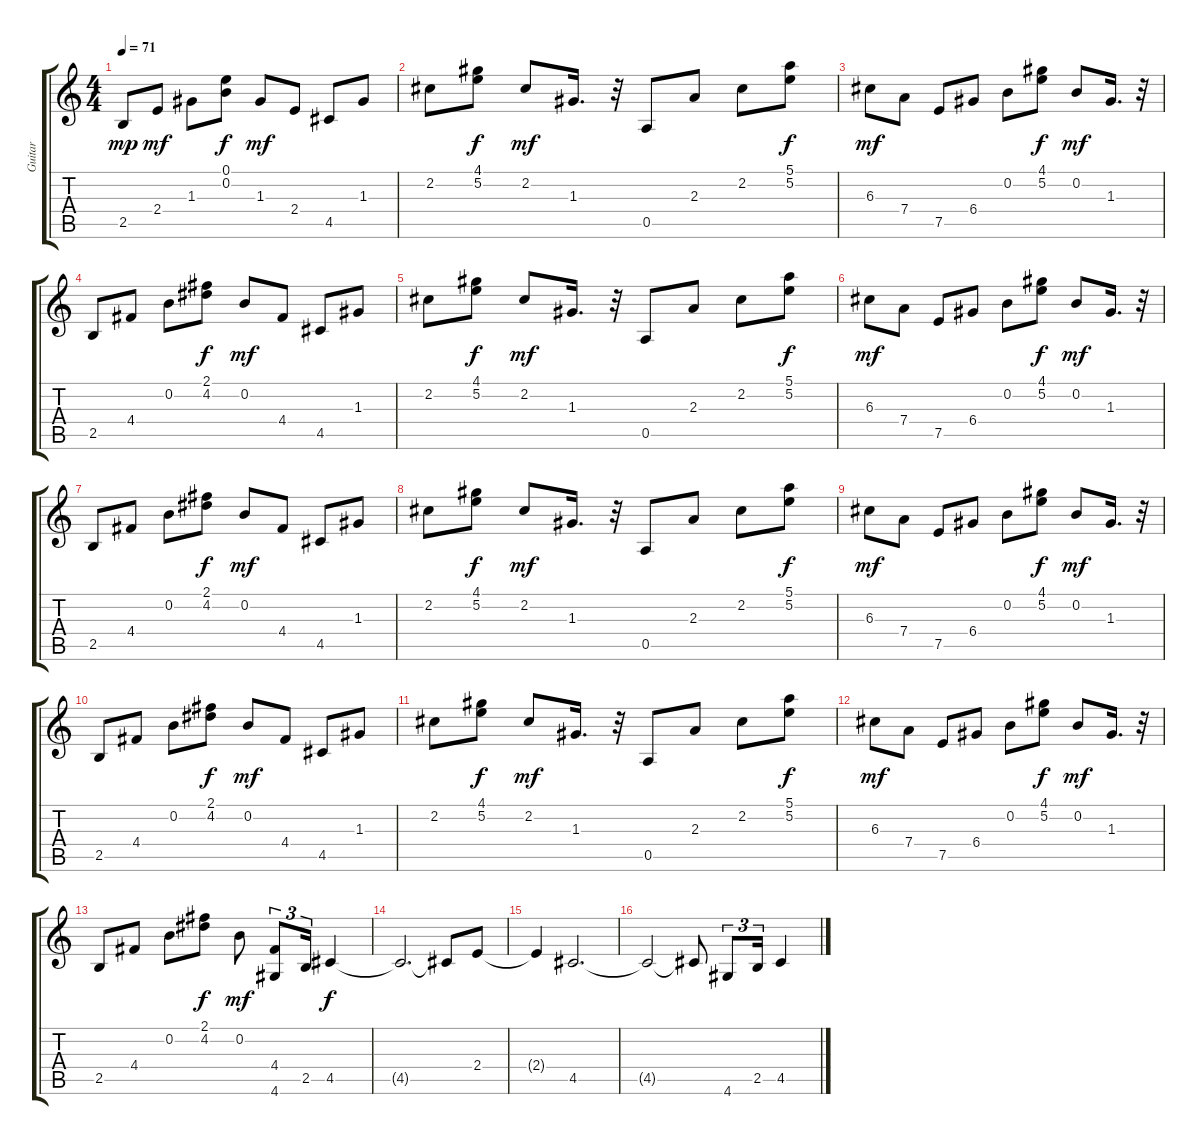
\track ("Guitar" "Guitar") {instrument electricguitarmuted}
\staff {score tabs}
\tuning (E4 B3 G3 D3 A2 E2) {hide}
\ts (4 4)
\tempo 71
\clef g2
\ks c
2.5.8{dy mp} 2.4.8{dy mf} 1.3.8 (0.1 0.2).8{dy f} 1.3.8{dy mf} 2.4.8 4.5.8 1.3.8 |
2.2.8 (4.1 5.2).8{dy f} 2.2.8{dy mf} 1.3.16{d} r.32 0.5.8 2.3.8 2.2.8 (5.1 5.2).8{dy f} |
6.3.8{dy mf} 7.4.8 7.5.8 6.4.8 0.2.8 (4.1 5.2).8{dy f} 0.2.8{dy mf} 1.3.16{d} r.32 |
2.5.8 4.4.8 0.2.8 (2.1 4.2).8{dy f} 0.2.8{dy mf} 4.4.8 4.5.8 1.3.8 |
2.2.8 (4.1 5.2).8{dy f} 2.2.8{dy mf} 1.3.16{d} r.32 0.5.8 2.3.8 2.2.8 (5.1 5.2).8{dy f} |
6.3.8{dy mf} 7.4.8 7.5.8 6.4.8 0.2.8 (4.1 5.2).8{dy f} 0.2.8{dy mf} 1.3.16{d} r.32 |
2.5.8 4.4.8 0.2.8 (2.1 4.2).8{dy f} 0.2.8{dy mf} 4.4.8 4.5.8 1.3.8 |
2.2.8 (4.1 5.2).8{dy f} 2.2.8{dy mf} 1.3.16{d} r.32 0.5.8 2.3.8 2.2.8 (5.1 5.2).8{dy f} |
6.3.8{dy mf} 7.4.8 7.5.8 6.4.8 0.2.8 (4.1 5.2).8{dy f} 0.2.8{dy mf} 1.3.16{d} r.32 |
2.5.8 4.4.8 0.2.8 (2.1 4.2).8{dy f} 0.2.8{dy mf} 4.4.8 4.5.8 1.3.8 |
2.2.8 (4.1 5.2).8{dy f} 2.2.8{dy mf} 1.3.16{d} r.32 0.5.8 2.3.8 2.2.8 (5.1 5.2).8{dy f} |
6.3.8{dy mf} 7.4.8 7.5.8 6.4.8 0.2.8 (4.1 5.2).8{dy f} 0.2.8{dy mf} 1.3.16{d} r.32 |
2.5.8 4.4.8 0.2.8 (2.1 4.2).8{dy f} 0.2.8{dy mf} (4.4 4.6).8{tu (3 2)} 2.5.16{tu (3 2)} 4.5.4{dy f} |
4.5{t}.2{d} 4.5{t}.8 2.4.8 |
2.4{t}.4 4.5.2{d} |
4.5{t}.2 4.5{t}.8 4.6.8{tu (3 2)} 2.5.16{tu (3 2)} 4.5.4
